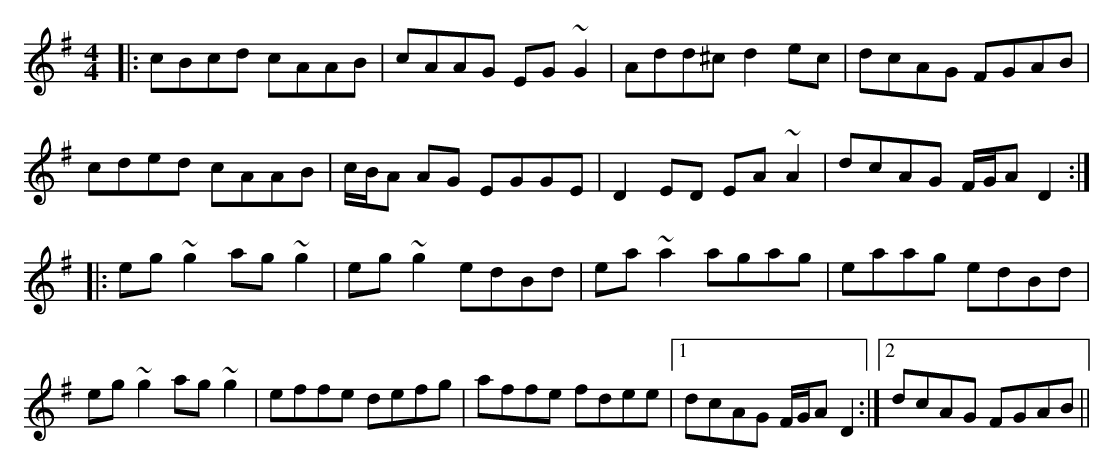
X:1
M:4/4
K:Dmix
|:cBcd cAAB|cAAG EG~G2|Add^c d2ec|dcAG FGAB|
cded cAAB|c/B/A AG EGGE|D2ED EA~A2|dcAG F/G/A D2:|
|:eg~g2 ag~g2|eg~g2 edBd|ea~a2 agag|eaag edBd|
eg~g2 ag~g2|effe defg|affe fdee|1 dcAG F/G/A D2:|2 dcAG FGAB||
